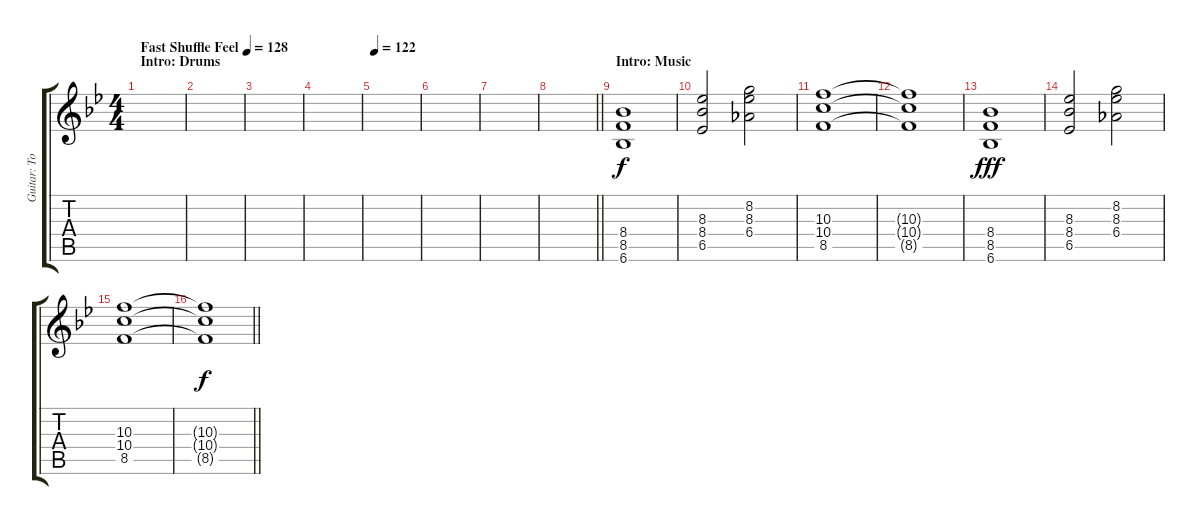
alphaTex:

\track ("Guitar: Tony" "Guitar: To") {instrument distortionguitar}
\staff {score tabs}
\tuning (E4 B3 G3 D3 A2 E2) {hide}
\ts (4 4)
\section ("" "Intro: Drums")
\tempo (128 "Fast Shuffle Feel")
\clef g2
\ks bb
|
|
|
|
\tempo 122
|
|
|
\barLineRight lightlight
|
\section ("" "Intro: Music")
(8.4 8.5 6.6).1 |
(8.3 8.4 6.5).2 (8.2 8.3 6.4).2 |
(10.3 10.4 8.5).1 |
(10.3{t} 10.4{t} 8.5{t}).1{dy f} |
(8.4 8.5 6.6).1{dy fff} |
(8.3 8.4 6.5).2 (8.2 8.3 6.4).2 |
(10.3 10.4 8.5).1 |
\barLineRight lightlight
(10.3{t} 10.4{t} 8.5{t}).1{dy f}
